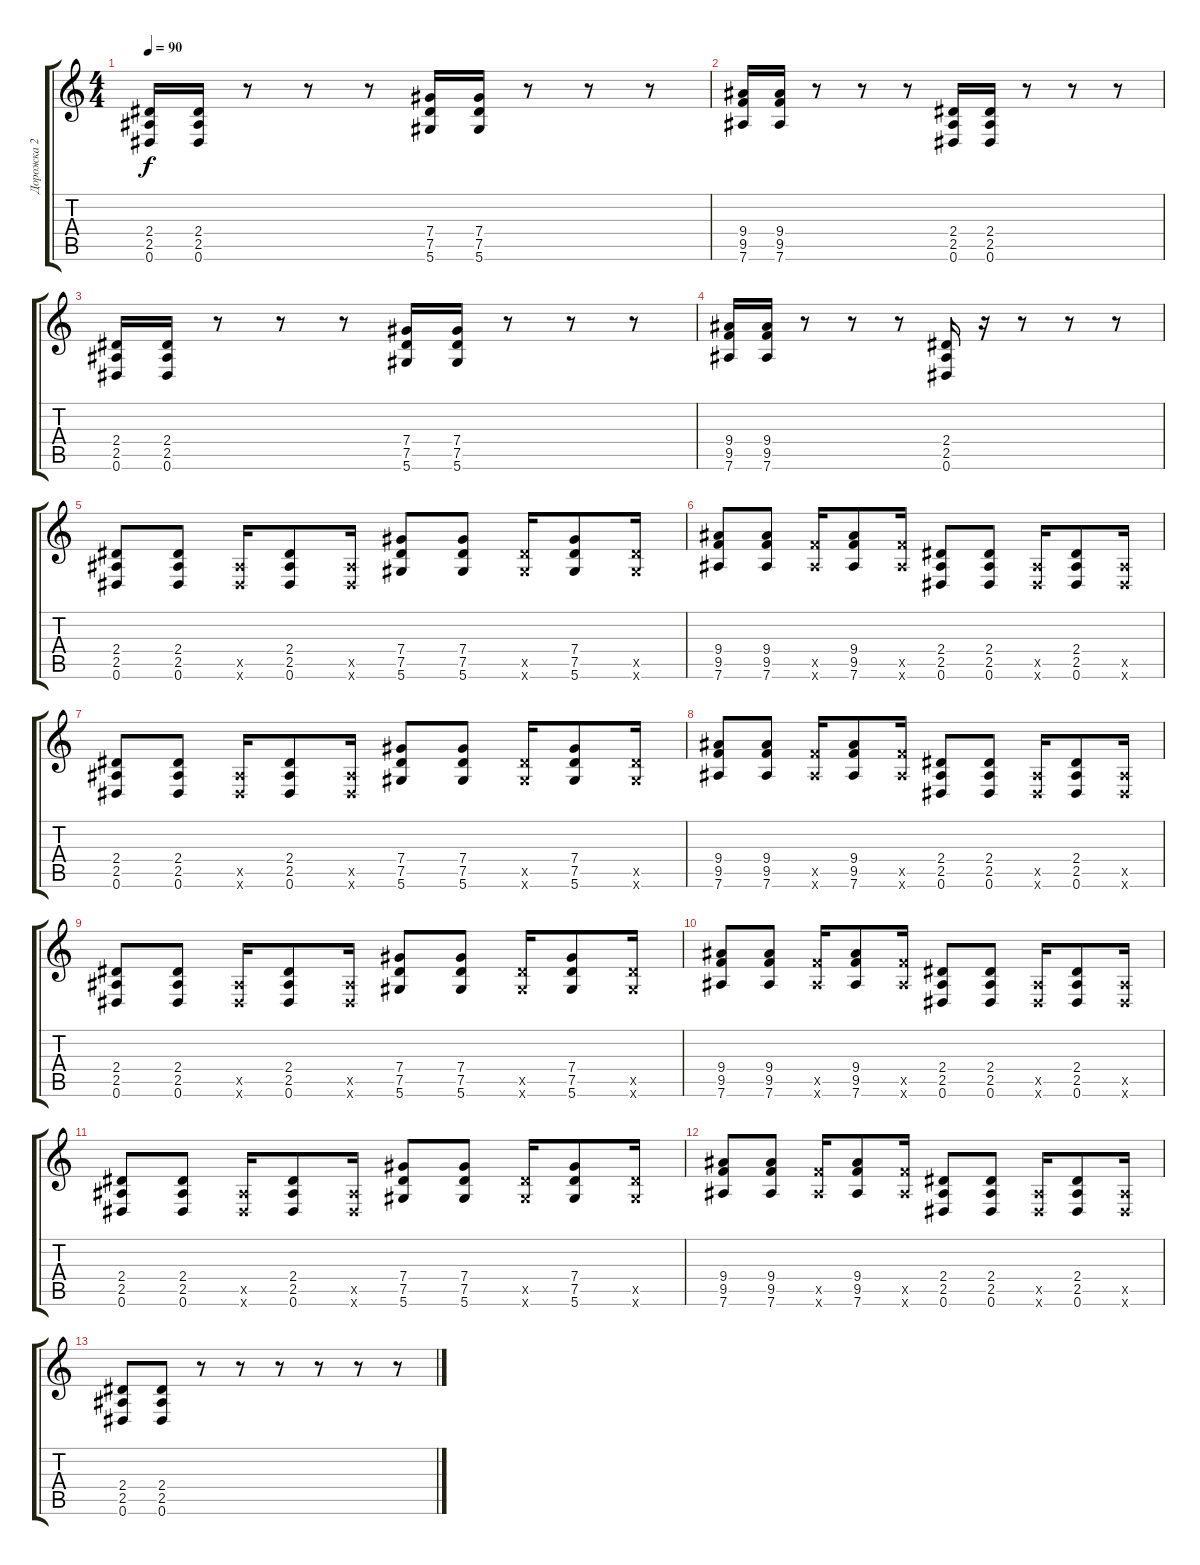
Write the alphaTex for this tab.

\track ("Дорожка 2" "Дорожка 2") {instrument overdrivenguitar}
\staff {score tabs}
\tuning (Eb4 Bb3 Gb3 Db3 Ab2 Eb2) {hide}
\ts (4 4)
\tempo 90
\clef g2
\ks c
(2.4 2.5 0.6).16{dy f} (2.4 2.5 0.6).16 r.8 r.8 r.8 (7.4 7.5 5.6).16 (7.4 7.5 5.6).16 r.8 r.8 r.8 |
(9.4 9.5 7.6).16 (9.4 9.5 7.6).16 r.8 r.8 r.8 (2.4 2.5 0.6).16 (2.4 2.5 0.6).16 r.8 r.8 r.8 |
(2.4 2.5 0.6).16 (2.4 2.5 0.6).16 r.8 r.8 r.8 (7.4 7.5 5.6).16 (7.4 7.5 5.6).16 r.8 r.8 r.8 |
(9.4 9.5 7.6).16 (9.4 9.5 7.6).16 r.8 r.8 r.8 (2.4 2.5 0.6).16 r.16 r.8 r.8 r.8 |
(2.4 2.5 0.6).8 (2.4 2.5 0.6).8 (2.5{x} 0.6{x}).16 (2.4 2.5 0.6).8 (2.5{x} 0.6{x}).16 (7.4 7.5 5.6).8 (7.4 7.5 5.6).8 (7.5{x} 5.6{x}).16 (7.4 7.5 5.6).8 (7.5{x} 5.6{x}).16 |
(9.4 9.5 7.6).8 (9.4 9.5 7.6).8 (9.5{x} 7.6{x}).16 (9.4 9.5 7.6).8 (9.5{x} 7.6{x}).16 (2.4 2.5 0.6).8 (2.4 2.5 0.6).8 (2.5{x} 0.6{x}).16 (2.4 2.5 0.6).8 (2.5{x} 0.6{x}).16 |
(2.4 2.5 0.6).8 (2.4 2.5 0.6).8 (2.5{x} 0.6{x}).16 (2.4 2.5 0.6).8 (2.5{x} 0.6{x}).16 (7.4 7.5 5.6).8 (7.4 7.5 5.6).8 (7.5{x} 5.6{x}).16 (7.4 7.5 5.6).8 (7.5{x} 5.6{x}).16 |
(9.4 9.5 7.6).8 (9.4 9.5 7.6).8 (9.5{x} 7.6{x}).16 (9.4 9.5 7.6).8 (9.5{x} 7.6{x}).16 (2.4 2.5 0.6).8 (2.4 2.5 0.6).8 (2.5{x} 0.6{x}).16 (2.4 2.5 0.6).8 (2.5{x} 0.6{x}).16 |
(2.4 2.5 0.6).8 (2.4 2.5 0.6).8 (2.5{x} 0.6{x}).16 (2.4 2.5 0.6).8 (2.5{x} 0.6{x}).16 (7.4 7.5 5.6).8 (7.4 7.5 5.6).8 (7.5{x} 5.6{x}).16 (7.4 7.5 5.6).8 (7.5{x} 5.6{x}).16 |
(9.4 9.5 7.6).8 (9.4 9.5 7.6).8 (9.5{x} 7.6{x}).16 (9.4 9.5 7.6).8 (9.5{x} 7.6{x}).16 (2.4 2.5 0.6).8 (2.4 2.5 0.6).8 (2.5{x} 0.6{x}).16 (2.4 2.5 0.6).8 (2.5{x} 0.6{x}).16 |
(2.4 2.5 0.6).8 (2.4 2.5 0.6).8 (2.5{x} 0.6{x}).16 (2.4 2.5 0.6).8 (2.5{x} 0.6{x}).16 (7.4 7.5 5.6).8 (7.4 7.5 5.6).8 (7.5{x} 5.6{x}).16 (7.4 7.5 5.6).8 (7.5{x} 5.6{x}).16 |
(9.4 9.5 7.6).8 (9.4 9.5 7.6).8 (9.5{x} 7.6{x}).16 (9.4 9.5 7.6).8 (9.5{x} 7.6{x}).16 (2.4 2.5 0.6).8 (2.4 2.5 0.6).8 (2.5{x} 0.6{x}).16 (2.4 2.5 0.6).8 (2.5{x} 0.6{x}).16 |
(2.4 2.5 0.6).8 (2.4 2.5 0.6).8 r.8 r.8 r.8 r.8 r.8 r.8
